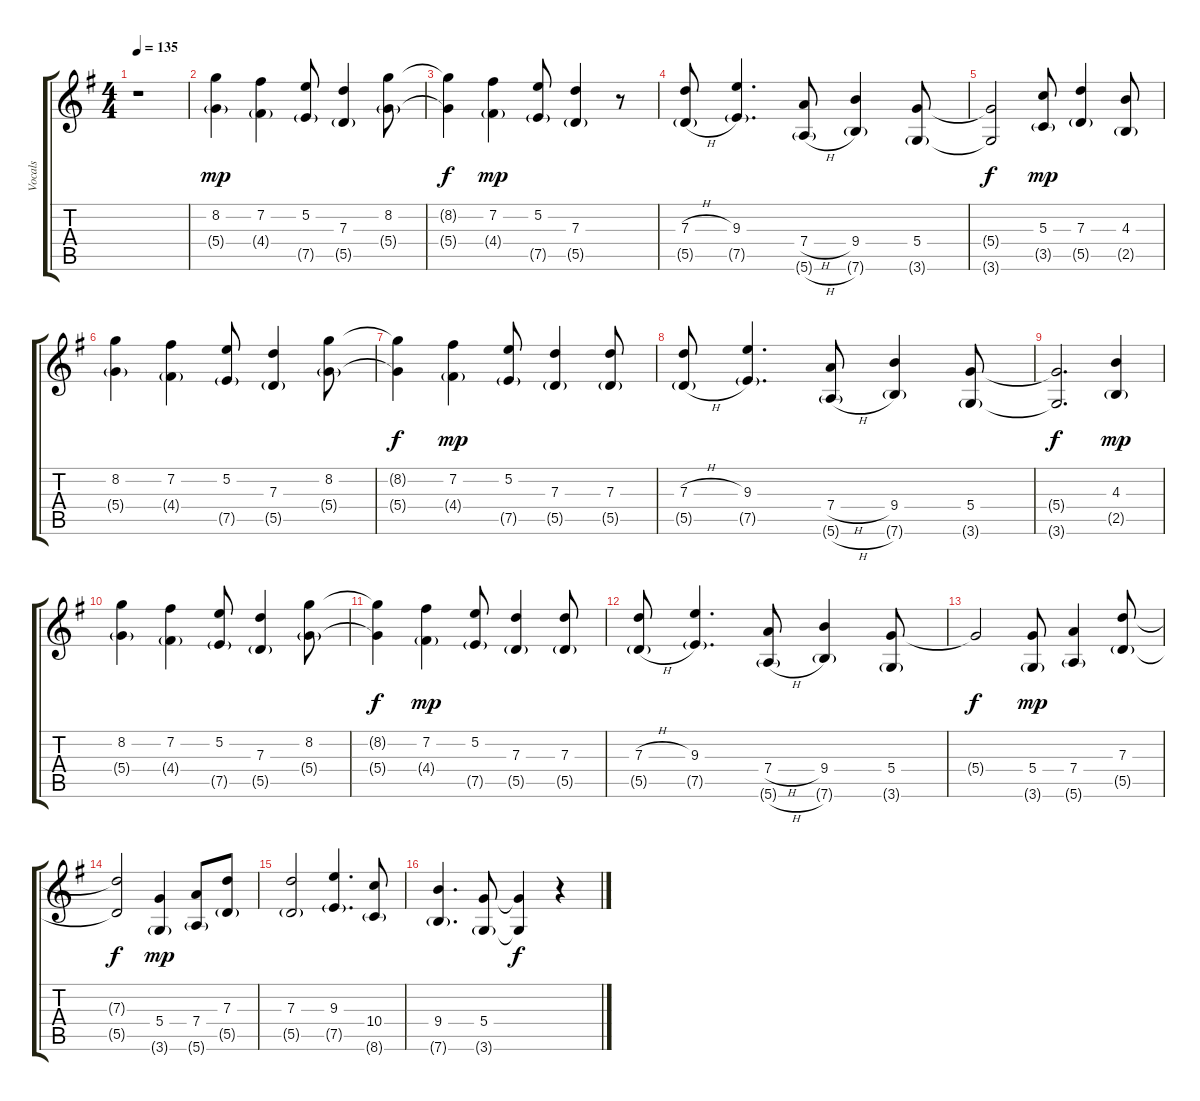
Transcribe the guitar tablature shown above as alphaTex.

\track ("Vocals" "Vocals") {instrument acousticguitarnylon}
\staff {score tabs}
\tuning (E4 B3 G3 D3 A2 E2) {hide}
\ts (4 4)
\tempo 135
\clef g2
\ks g
r.1{dy f} |
(8.2 5.4{g}).4{dy mp} (7.2 4.4{g}).4 (5.2 7.5{g}).8 (7.3 5.5{g}).4 (8.2 5.4{g}).8 |
(8.2{t} 5.4{t}).4{dy f} (7.2 4.4{g}).4{dy mp} (5.2 7.5{g}).8 (7.3 5.5{g}).4 r.8 |
(7.3{h} 5.5{h g}).8 (9.3 7.5{g}).4{d} (7.4{h} 5.6{h g}).8 (9.4 7.6{g}).4 (5.4 3.6{g}).8 |
(5.4{t} 3.6{t}).2{dy f} (5.3 3.5{g}).8{dy mp} (7.3 5.5{g}).4 (4.3 2.5{g}).8 |
(8.2 5.4{g}).4 (7.2 4.4{g}).4 (5.2 7.5{g}).8 (7.3 5.5{g}).4 (8.2 5.4{g}).8 |
(8.2{t} 5.4{t}).4{dy f} (7.2 4.4{g}).4{dy mp} (5.2 7.5{g}).8 (7.3 5.5{g}).4 (7.3 5.5{g}).8 |
(7.3{h} 5.5{h g}).8 (9.3 7.5{g}).4{d} (7.4{h} 5.6{h g}).8 (9.4 7.6{g}).4 (5.4 3.6{g}).8 |
(5.4{t} 3.6{t}).2{d dy f} (4.3 2.5{g}).4{dy mp} |
(8.2 5.4{g}).4 (7.2 4.4{g}).4 (5.2 7.5{g}).8 (7.3 5.5{g}).4 (8.2 5.4{g}).8 |
(8.2{t} 5.4{t}).4{dy f} (7.2 4.4{g}).4{dy mp} (5.2 7.5{g}).8 (7.3 5.5{g}).4 (7.3 5.5{g}).8 |
(7.3{h} 5.5{h g}).8 (9.3 7.5{g}).4{d} (7.4{h} 5.6{h g}).8 (9.4 7.6{g}).4 (5.4 3.6{g}).8 |
5.4{t}.2{dy f} (5.4 3.6{g}).8{dy mp} (7.4 5.6{g}).4 (7.3 5.5{g}).8 |
(7.3{t} 5.5{t}).2{dy f} (5.4 3.6{g}).4{dy mp} (7.4 5.6{g}).8 (7.3 5.5{g}).8 |
(7.3 5.5{g}).2 (9.3 7.5{g}).4{d} (10.4 8.6{g}).8 |
(9.4 7.6{g}).4{d} (5.4 3.6{g}).8 (5.4{t} 3.6{t}).4{dy f} r.4
